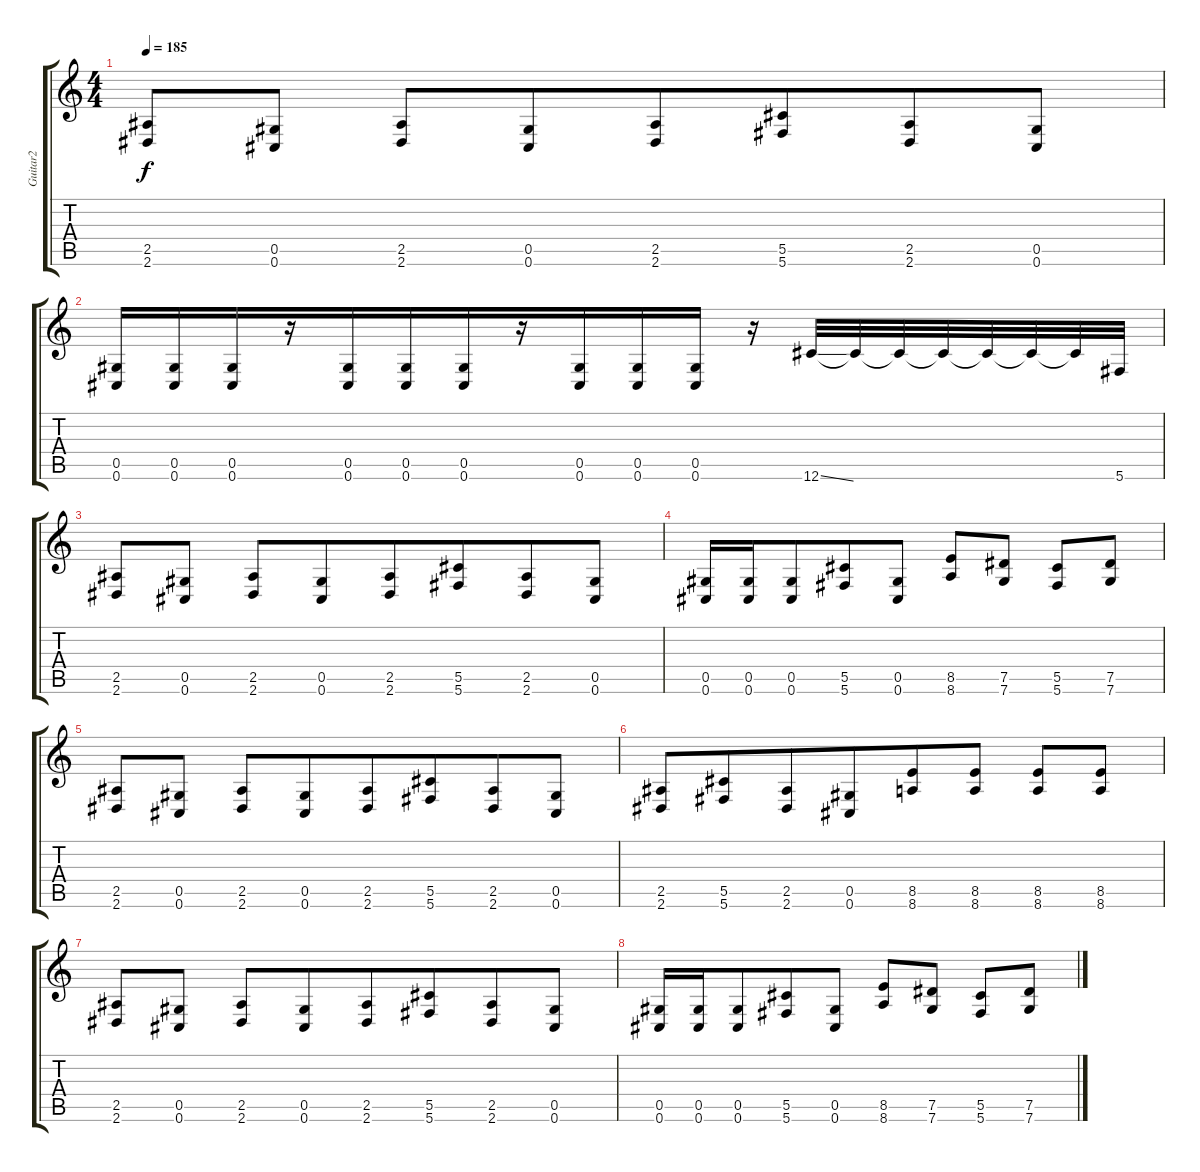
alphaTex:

\track ("Guitar2" "Guitar2") {instrument distortionguitar}
\staff {score tabs}
\tuning (Eb4 Bb3 Gb3 Db3 Ab2 Db2) {hide}
\ts (4 4)
\tempo 185
\clef g2
\ks c
(2.5 2.6).8{dy f} (0.5 0.6).8 (2.5 2.6).8 (0.5 0.6).8{beam merge} (2.5 2.6).8{beam merge} (5.5 5.6).8{beam merge} (2.5 2.6).8 (0.5 0.6).8 |
(0.5 0.6).16 (0.5 0.6).16 (0.5 0.6).16{beam merge} r.16 (0.5 0.6).16{beam merge} (0.5 0.6).16 (0.5 0.6).16{beam merge} r.16 (0.5 0.6).16{beam merge} (0.5 0.6).16{beam merge} (0.5 0.6).16 r.16 12.6{ss}.32 12.6{t}.32 12.6{t}.32{beam merge} 12.6{t}.32 12.6{t}.32 12.6{t}.32 12.6{t}.32{beam merge} 5.6.32 |
(2.5 2.6).8 (0.5 0.6).8 (2.5 2.6).8 (0.5 0.6).8{beam merge} (2.5 2.6).8{beam merge} (5.5 5.6).8{beam merge} (2.5 2.6).8 (0.5 0.6).8 |
(0.5 0.6).16{beam merge} (0.5 0.6).16 (0.5 0.6).8{beam merge} (5.5 5.6).8 (0.5 0.6).8 (8.5 8.6).8 (7.5 7.6).8 (5.5 5.6).8 (7.5 7.6).8 |
(2.5 2.6).8 (0.5 0.6).8 (2.5 2.6).8 (0.5 0.6).8{beam merge} (2.5 2.6).8{beam merge} (5.5 5.6).8{beam merge} (2.5 2.6).8 (0.5 0.6).8 |
(2.5 2.6).8{beam merge} (5.5 5.6).8{beam merge} (2.5 2.6).8 (0.5 0.6).8{beam merge} (8.5 8.6).8 (8.5 8.6).8 (8.5 8.6).8 (8.5 8.6).8 |
(2.5 2.6).8 (0.5 0.6).8 (2.5 2.6).8 (0.5 0.6).8{beam merge} (2.5 2.6).8{beam merge} (5.5 5.6).8{beam merge} (2.5 2.6).8 (0.5 0.6).8 |
(0.5 0.6).16{beam merge} (0.5 0.6).16 (0.5 0.6).8{beam merge} (5.5 5.6).8 (0.5 0.6).8 (8.5 8.6).8 (7.5 7.6).8 (5.5 5.6).8 (7.5 7.6).8
